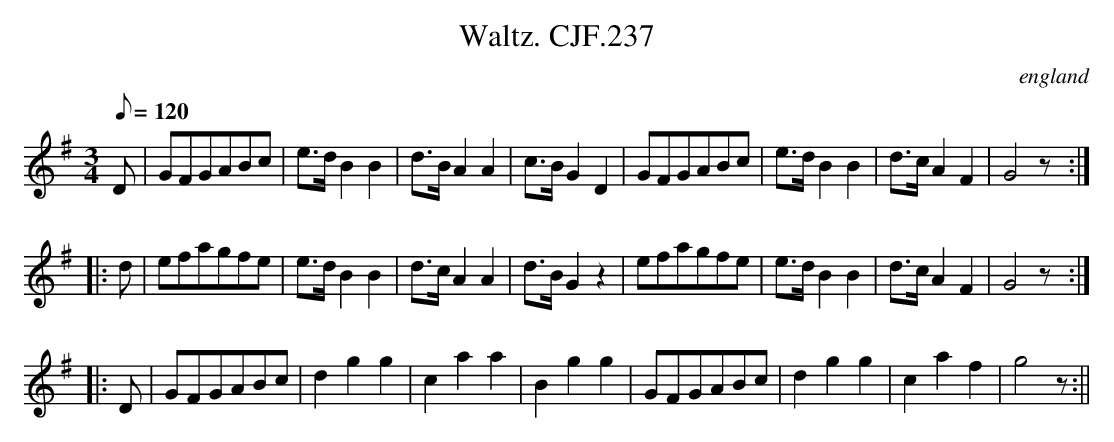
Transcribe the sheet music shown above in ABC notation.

X:1
T:Waltz. CJF.237
O:england
M:3/4
L:1/8
Q:120
K:G
D|GFGABc|e>dB2B2|d>BA2A2|c>BG2D2|\
GFGABc|e>dB2B2|d>cA2F2|G4z:||:
d|efagfe|e>dB2B2|d>cA2A2|d>BG2z2|\
efagfe|e>dB2B2|d>cA2F2|G4z:||:
D|GFGABc|d2g2g2|c2a2a2|B2g2g2|\
GFGABc|d2g2g2|c2a2f2|g4z:||
